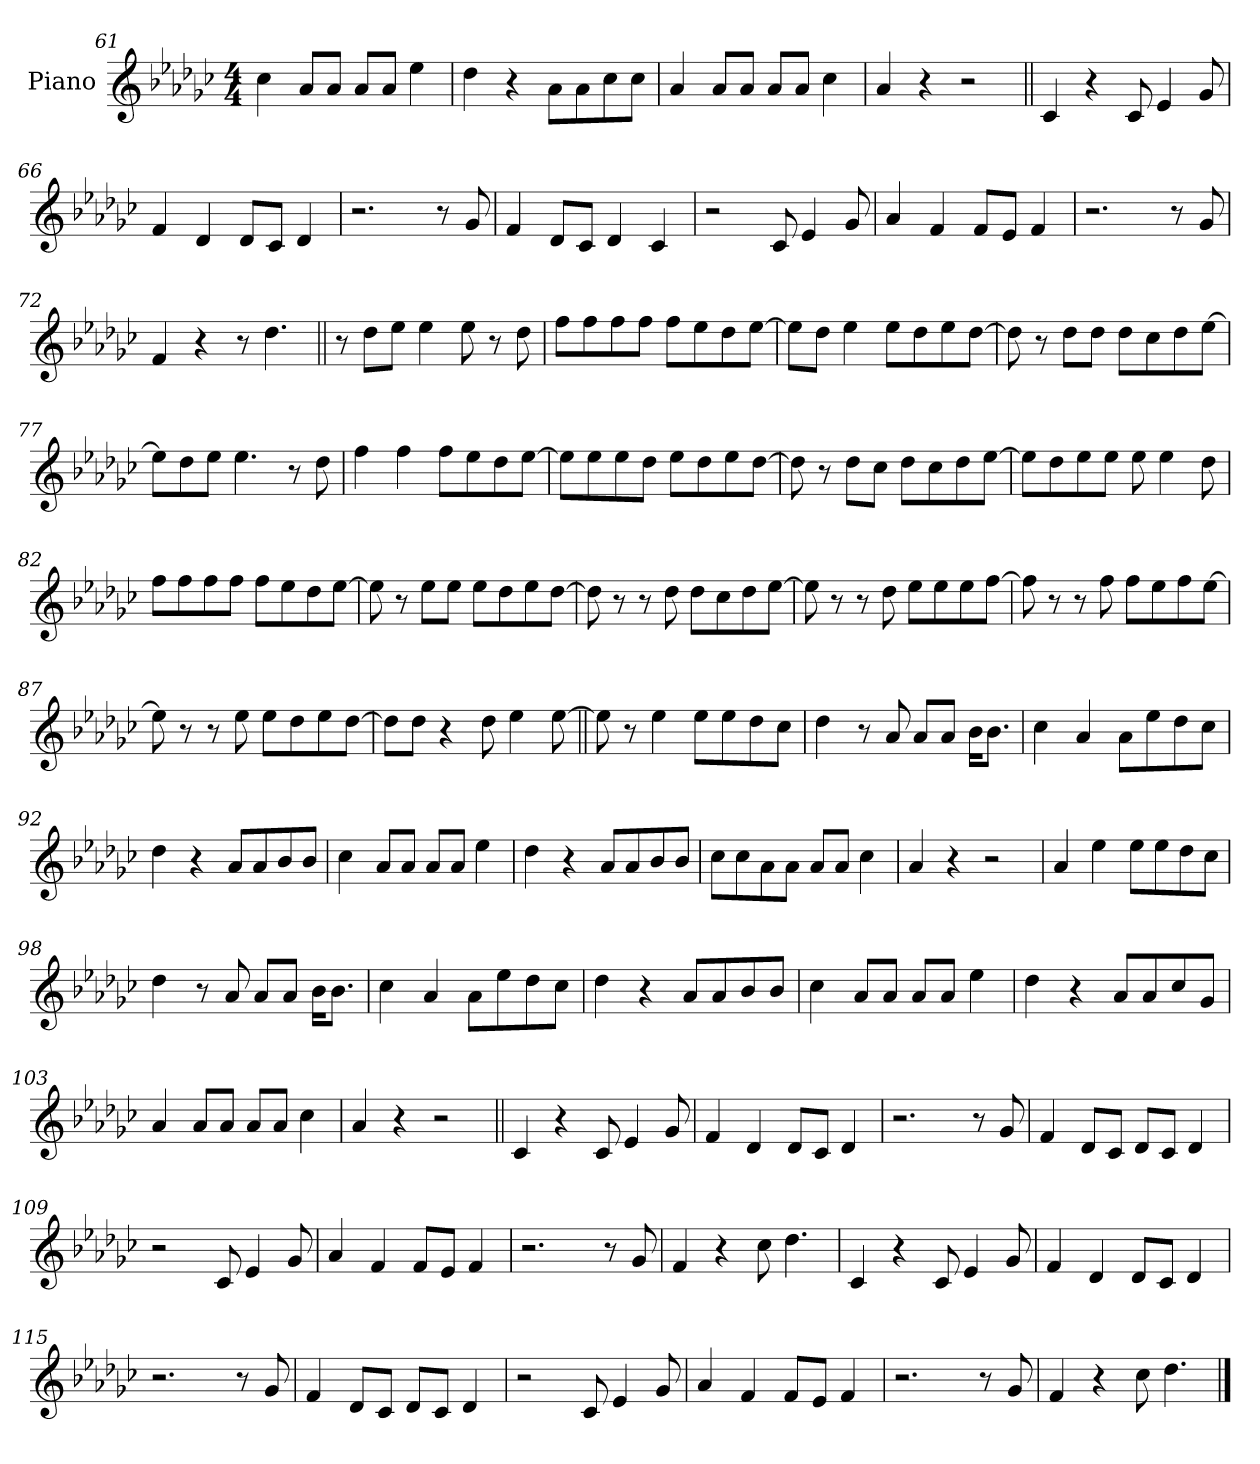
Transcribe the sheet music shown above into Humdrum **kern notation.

**kern
*part1
*staff1
*I"Piano
*I'Pno.
*clefG2
*k[b-e-a-d-g-c-]
*M4/4
=61
4cc-
8a-L
8a-J
8a-L
8a-J
4ee-
=62
4dd-
4r
8a-L
8a-
8cc-
8cc-J
=63
4a-
8a-L
8a-J
8a-L
8a-J
4cc-
=64
4a-
4r
2r
=65||
4c-!
4r
8c-!
4e-!
8g-!
=66
4f!
4d-!
8d-!L
8c-!J
4d-!
=67
2.r
8r
8g-!
=68
4f!
8d-!L
8c-!J
4d-!
4c-!
=69
2r
8c-!
4e-!
8g-!
=70
4a-!
4f!
8f!L
8e-!J
4f!
=71
2.r
8r
8g-!
=72
4f!
4r
8r
4.dd-!
=73||
8r
8dd-L
8ee-J
4ee-
8ee-
8r
8dd-
=74
8ffL
8ff
8ff
8ffJ
8ffL
8ee-
8dd-
[8ee-J
=75
8ee-L]
8dd-J
4ee-
8ee-L
8dd-
8ee-
[8dd-J
=76
8dd-]
8r
8dd-L
8dd-J
8dd-L
8cc-
8dd-
[8ee-J
=77
8ee-L]
8dd-
8ee-J
4.ee-
8r
8dd-
=78
4ff
4ff
8ffL
8ee-
8dd-
[8ee-J
=79
8ee-L]
8ee-
8ee-
8dd-J
8ee-L
8dd-
8ee-
[8dd-J
=80
8dd-]
8r
8dd-L
8cc-J
8dd-L
8cc-
8dd-
[8ee-J
=81
8ee-L]
8dd-
8ee-
8ee-J
8ee-
4ee-
8dd-
=82
8ffL
8ff
8ff
8ffJ
8ffL
8ee-
8dd-
[8ee-J
=83
8ee-]
8r
8ee-L
8ee-J
8ee-L
8dd-
8ee-
[8dd-J
=84
8dd-]
8r
8r
8dd-
8dd-L
8cc-
8dd-
[8ee-J
=85
8ee-]
8r
8r
8dd-
8ee-L
8ee-
8ee-
[8ffJ
=86
8ff]
8r
8r
8ff
8ffL
8ee-
8ff
[8ee-J
=87
8ee-]
8r
8r
8ee-
8ee-L
8dd-
8ee-
[8dd-J
=88
8dd-L]
8dd-J
4r
8dd-
4ee-
[8ee-
=89||
8ee-]
8r
4ee-
8ee-L
8ee-
8dd-
8cc-J
=90
4dd-
8r
8a-
8a-L
8a-J
16b-KL
8.b-J
=91
4cc-
4a-
8a-L
8ee-
8dd-
8cc-J
=92
4dd-
4r
8a-L
8a-
8b-
8b-J
=93
4cc-
8a-L
8a-J
8a-L
8a-J
4ee-
=94
4dd-
4r
8a-L
8a-
8b-
8b-J
=95
8cc-L
8cc-
8a-
8a-J
8a-L
8a-J
4cc-
=96
4a-
4r
2r
=97
4a-
4ee-
8ee-L
8ee-
8dd-
8cc-J
=98
4dd-
8r
8a-
8a-L
8a-J
16b-KL
8.b-J
=99
4cc-
4a-
8a-L
8ee-
8dd-
8cc-J
=100
4dd-
4r
8a-L
8a-
8b-
8b-J
=101
4cc-
8a-L
8a-J
8a-L
8a-J
4ee-
=102
4dd-
4r
8a-L
8a-
8cc-
8g-J
=103
4a-
8a-L
8a-J
8a-L
8a-J
4cc-
=104
4a-
4r
2r
=105||
4c-!
4r
8c-!
4e-!
8g-!
=106
4f!
4d-!
8d-!L
8c-!J
4d-!
=107
2.r
8r
8g-!
=108
4f!
8d-!L
8c-!J
8d-!L
8c-!J
4d-!
=109
2r
8c-!
4e-!
8g-!
=110
4a-!
4f!
8f!L
8e-!J
4f!
=111
2.r
8r
8g-!
=112
4f!
4r
8cc-!
4.dd-!
=113
4c-!
4r
8c-!
4e-!
8g-!
=114
4f!
4d-!
8d-!L
8c-!J
4d-!
=115
2.r
8r
8g-!
=116
4f!
8d-!L
8c-!J
8d-!L
8c-!J
4d-!
=117
2r
8c-!
4e-!
8g-!
=118
4a-!
4f!
8f!L
8e-!J
4f!
=119
2.r
8r
8g-!
=120
4f!
4r
8cc-!
4.dd-!
==
*-
